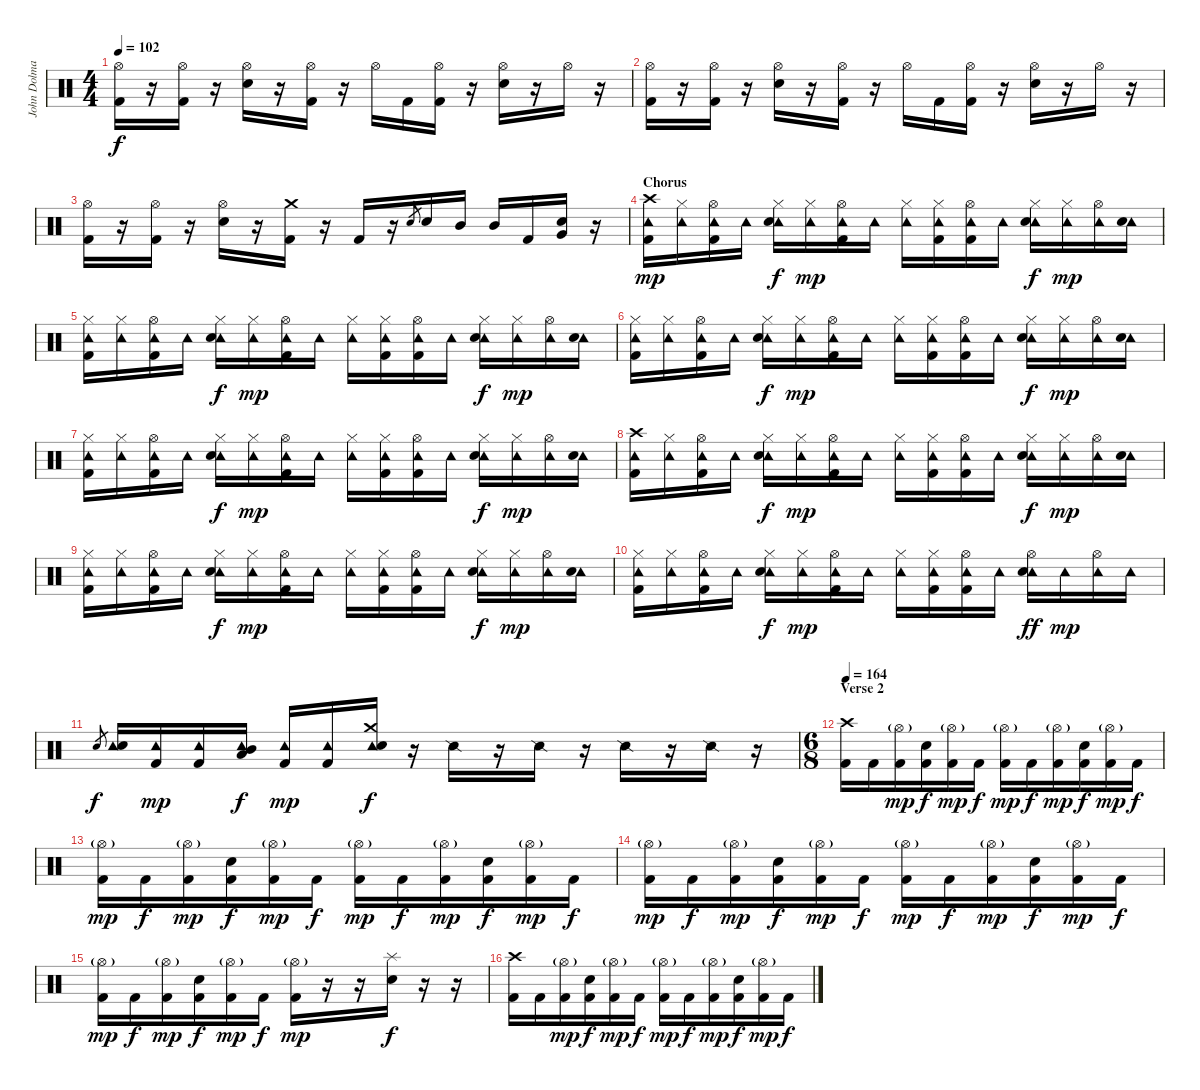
\track ("John Dolmayan (Drums)" "John Dolma") {instrument percussion}
\staff {score}
\articulation defaults
\ts (4 4)
\tempo 102
\clef neutral
\ks c
("Hi-Hat (open)" "Kick (hit) 2").16{dy f} r.16 ("Hi-Hat (open)" "Kick (hit) 2").16 r.16 ("Hi-Hat (open)" "Electric Snare (hit)").16 r.16 ("Hi-Hat (open)" "Kick (hit) 2").16 r.16 "Hi-Hat (open)".16 "Kick (hit) 2".16 ("Hi-Hat (open)" "Kick (hit) 2").16 r.16 ("Hi-Hat (open)" "Electric Snare (hit)").16 r.16 "Hi-Hat (open)".16 r.16 |
("Hi-Hat (open)" "Kick (hit) 2").16 r.16 ("Hi-Hat (open)" "Kick (hit) 2").16 r.16 ("Hi-Hat (open)" "Electric Snare (hit)").16 r.16 ("Hi-Hat (open)" "Kick (hit) 2").16 r.16 "Hi-Hat (open)".16 "Kick (hit) 2".16 ("Hi-Hat (open)" "Kick (hit) 2").16 r.16 ("Hi-Hat (open)" "Electric Snare (hit)").16 r.16 "Hi-Hat (open)".16 r.16 |
("Hi-Hat (open)" "Kick (hit) 2").16 r.16 ("Hi-Hat (open)" "Kick (hit) 2").16 r.16 ("Hi-Hat (open)" "Electric Snare (hit)").16 r.16 ("Crash medium (hit)" "Kick (hit) 2").16 r.16 "Kick (hit) 2".16 r.16 "Electric Snare (hit)".8{gr} "Electric Snare (hit)".16 "Mid Tom (hit)".16 "Mid Tom (hit)".16 "Kick (hit) 2".16 ("Very Low Tom (hit)" "Electric Snare (hit)").16 r.16 |
\section ("" "Chorus")
("Crash high (hit)" "Tambourine (hit)" "Kick (hit) 2").16{dy mp} ("Hi-Hat (closed)" "Tambourine (hit)").16 ("Hi-Hat (open)" "Tambourine (hit)" "Kick (hit) 2").16 "Tambourine (hit)".16 ("Hi-Hat (closed)" "Tambourine (hit)" "Electric Snare (hit)").16{dy f} ("Hi-Hat (closed)" "Tambourine (hit)").16{dy mp} ("Hi-Hat (open)" "Tambourine (hit)" "Kick (hit) 2").16 "Tambourine (hit)".16 ("Hi-Hat (closed)" "Tambourine (hit)").16 ("Hi-Hat (closed)" "Tambourine (hit)" "Kick (hit) 2").16 ("Hi-Hat (open)" "Tambourine (hit)" "Kick (hit) 2").16 "Tambourine (hit)".16 ("Hi-Hat (closed)" "Tambourine (hit)" "Electric Snare (hit)").16{dy f} ("Hi-Hat (closed)" "Tambourine (hit)").16{dy mp} ("Hi-Hat (open)" "Tambourine (hit)").16 ("Tambourine (hit)" "Electric Snare (hit)").16 |
("Hi-Hat (closed)" "Tambourine (hit)" "Kick (hit) 2").16 ("Hi-Hat (closed)" "Tambourine (hit)").16 ("Hi-Hat (open)" "Tambourine (hit)" "Kick (hit) 2").16 "Tambourine (hit)".16 ("Hi-Hat (closed)" "Tambourine (hit)" "Electric Snare (hit)").16{dy f} ("Hi-Hat (closed)" "Tambourine (hit)").16{dy mp} ("Hi-Hat (open)" "Tambourine (hit)" "Kick (hit) 2").16 "Tambourine (hit)".16 ("Hi-Hat (closed)" "Tambourine (hit)").16 ("Hi-Hat (closed)" "Tambourine (hit)" "Kick (hit) 2").16 ("Hi-Hat (open)" "Tambourine (hit)" "Kick (hit) 2").16 "Tambourine (hit)".16 ("Hi-Hat (closed)" "Tambourine (hit)" "Electric Snare (hit)").16{dy f} ("Hi-Hat (closed)" "Tambourine (hit)").16{dy mp} ("Hi-Hat (open)" "Tambourine (hit)").16 ("Tambourine (hit)" "Electric Snare (hit)").16 |
("Hi-Hat (closed)" "Tambourine (hit)" "Kick (hit) 2").16 ("Hi-Hat (closed)" "Tambourine (hit)").16 ("Hi-Hat (open)" "Tambourine (hit)" "Kick (hit) 2").16 "Tambourine (hit)".16 ("Hi-Hat (closed)" "Tambourine (hit)" "Electric Snare (hit)").16{dy f} ("Hi-Hat (closed)" "Tambourine (hit)").16{dy mp} ("Hi-Hat (open)" "Tambourine (hit)" "Kick (hit) 2").16 "Tambourine (hit)".16 ("Hi-Hat (closed)" "Tambourine (hit)").16 ("Hi-Hat (closed)" "Tambourine (hit)" "Kick (hit) 2").16 ("Hi-Hat (open)" "Tambourine (hit)" "Kick (hit) 2").16 "Tambourine (hit)".16 ("Hi-Hat (closed)" "Tambourine (hit)" "Electric Snare (hit)").16{dy f} ("Hi-Hat (closed)" "Tambourine (hit)").16{dy mp} ("Hi-Hat (open)" "Tambourine (hit)").16 ("Tambourine (hit)" "Electric Snare (hit)").16 |
("Hi-Hat (closed)" "Tambourine (hit)" "Kick (hit) 2").16 ("Hi-Hat (closed)" "Tambourine (hit)").16 ("Hi-Hat (open)" "Tambourine (hit)" "Kick (hit) 2").16 "Tambourine (hit)".16 ("Hi-Hat (closed)" "Tambourine (hit)" "Electric Snare (hit)").16{dy f} ("Hi-Hat (closed)" "Tambourine (hit)").16{dy mp} ("Hi-Hat (open)" "Tambourine (hit)" "Kick (hit) 2").16 "Tambourine (hit)".16 ("Hi-Hat (closed)" "Tambourine (hit)").16 ("Hi-Hat (closed)" "Tambourine (hit)" "Kick (hit) 2").16 ("Hi-Hat (open)" "Tambourine (hit)" "Kick (hit) 2").16 "Tambourine (hit)".16 ("Hi-Hat (closed)" "Tambourine (hit)" "Electric Snare (hit)").16{dy f} ("Hi-Hat (closed)" "Tambourine (hit)").16{dy mp} ("Hi-Hat (open)" "Tambourine (hit)").16 ("Tambourine (hit)" "Electric Snare (hit)").16 |
("Crash high (hit)" "Tambourine (hit)" "Kick (hit) 2").16 ("Hi-Hat (closed)" "Tambourine (hit)").16 ("Hi-Hat (open)" "Tambourine (hit)" "Kick (hit) 2").16 "Tambourine (hit)".16 ("Hi-Hat (closed)" "Tambourine (hit)" "Electric Snare (hit)").16{dy f} ("Hi-Hat (closed)" "Tambourine (hit)").16{dy mp} ("Hi-Hat (open)" "Tambourine (hit)" "Kick (hit) 2").16 "Tambourine (hit)".16 ("Hi-Hat (closed)" "Tambourine (hit)").16 ("Hi-Hat (closed)" "Tambourine (hit)" "Kick (hit) 2").16 ("Hi-Hat (open)" "Tambourine (hit)" "Kick (hit) 2").16 "Tambourine (hit)".16 ("Hi-Hat (closed)" "Tambourine (hit)" "Electric Snare (hit)").16{dy f} ("Hi-Hat (closed)" "Tambourine (hit)").16{dy mp} ("Hi-Hat (open)" "Tambourine (hit)").16 ("Tambourine (hit)" "Electric Snare (hit)").16 |
("Hi-Hat (closed)" "Tambourine (hit)" "Kick (hit) 2").16 ("Hi-Hat (closed)" "Tambourine (hit)").16 ("Hi-Hat (open)" "Tambourine (hit)" "Kick (hit) 2").16 "Tambourine (hit)".16 ("Hi-Hat (closed)" "Tambourine (hit)" "Electric Snare (hit)").16{dy f} ("Hi-Hat (closed)" "Tambourine (hit)").16{dy mp} ("Hi-Hat (open)" "Tambourine (hit)" "Kick (hit) 2").16 "Tambourine (hit)".16 ("Hi-Hat (closed)" "Tambourine (hit)").16 ("Hi-Hat (closed)" "Tambourine (hit)" "Kick (hit) 2").16 ("Hi-Hat (open)" "Tambourine (hit)" "Kick (hit) 2").16 "Tambourine (hit)".16 ("Hi-Hat (closed)" "Tambourine (hit)" "Electric Snare (hit)").16{dy f} ("Hi-Hat (closed)" "Tambourine (hit)").16{dy mp} ("Hi-Hat (open)" "Tambourine (hit)").16 ("Tambourine (hit)" "Electric Snare (hit)").16 |
("Hi-Hat (closed)" "Tambourine (hit)" "Kick (hit) 2").16 ("Hi-Hat (closed)" "Tambourine (hit)").16 ("Hi-Hat (open)" "Tambourine (hit)" "Kick (hit) 2").16 "Tambourine (hit)".16 ("Hi-Hat (closed)" "Tambourine (hit)" "Electric Snare (hit)").16{dy f} ("Hi-Hat (closed)" "Tambourine (hit)").16{dy mp} ("Hi-Hat (open)" "Tambourine (hit)" "Kick (hit) 2").16 "Tambourine (hit)".16 ("Hi-Hat (closed)" "Tambourine (hit)").16 ("Hi-Hat (closed)" "Tambourine (hit)" "Kick (hit) 2").16 ("Hi-Hat (open)" "Tambourine (hit)" "Kick (hit) 2").16 "Tambourine (hit)".16 ("Hi-Hat (open)" "Tambourine (hit)" "Electric Snare (hit)").16{dy ff} "Tambourine (hit)".16{dy mp} ("Hi-Hat (open)" "Tambourine (hit)").16 "Tambourine (hit)".16 |
"Electric Snare (hit)".8{gr dy f} ("Tambourine (hit)" "Electric Snare (hit)").16 ("Tambourine (hit)" "Kick (hit) 2").16{dy mp} ("Tambourine (hit)" "Kick (hit) 2").16 ("Tambourine (hit)" "Low Tom (hit)" "Mid Tom (hit)").16{dy f} ("Tambourine (hit)" "Kick (hit) 2").16{dy mp} ("Tambourine (hit)" "Kick (hit) 2").16 ("Crash medium (hit)" "Tambourine (hit)" "Electric Snare (hit)").16{dy f} r.16 "Snare (side stick) 2".16 r.16 "Snare (side stick) 2".16 r.16 "Snare (side stick) 2".16 r.16 "Snare (side stick) 2".16 r.16 |
\ts (6 8)
\section ("" "Verse 2")
\tempo 164
("Crash high (hit)" "Kick (hit) 2").16 "Kick (hit) 2".16 ("Hi-Hat (open)"{g} "Kick (hit) 2").16{dy mp} ("Electric Snare (hit)" "Kick (hit) 2").16{dy f} ("Hi-Hat (open)"{g} "Kick (hit) 2").16{dy mp} "Kick (hit) 2".16{dy f} ("Hi-Hat (open)"{g} "Kick (hit) 2").16{dy mp} "Kick (hit) 2".16{dy f} ("Hi-Hat (open)"{g} "Kick (hit) 2").16{dy mp} ("Electric Snare (hit)" "Kick (hit) 2").16{dy f} ("Hi-Hat (open)"{g} "Kick (hit) 2").16{dy mp} "Kick (hit) 2".16{dy f} |
("Hi-Hat (open)"{g} "Kick (hit) 2").16{dy mp} "Kick (hit) 2".16{dy f} ("Hi-Hat (open)"{g} "Kick (hit) 2").16{dy mp} ("Electric Snare (hit)" "Kick (hit) 2").16{dy f} ("Hi-Hat (open)"{g} "Kick (hit) 2").16{dy mp} "Kick (hit) 2".16{dy f} ("Hi-Hat (open)"{g} "Kick (hit) 2").16{dy mp} "Kick (hit) 2".16{dy f} ("Hi-Hat (open)"{g} "Kick (hit) 2").16{dy mp} ("Electric Snare (hit)" "Kick (hit) 2").16{dy f} ("Hi-Hat (open)"{g} "Kick (hit) 2").16{dy mp} "Kick (hit) 2".16{dy f} |
("Hi-Hat (open)"{g} "Kick (hit) 2").16{dy mp} "Kick (hit) 2".16{dy f} ("Hi-Hat (open)"{g} "Kick (hit) 2").16{dy mp} ("Electric Snare (hit)" "Kick (hit) 2").16{dy f} ("Hi-Hat (open)"{g} "Kick (hit) 2").16{dy mp} "Kick (hit) 2".16{dy f} ("Hi-Hat (open)"{g} "Kick (hit) 2").16{dy mp} "Kick (hit) 2".16{dy f} ("Hi-Hat (open)"{g} "Kick (hit) 2").16{dy mp} ("Electric Snare (hit)" "Kick (hit) 2").16{dy f} ("Hi-Hat (open)"{g} "Kick (hit) 2").16{dy mp} "Kick (hit) 2".16{dy f} |
("Hi-Hat (open)"{g} "Kick (hit) 2").16{dy mp} "Kick (hit) 2".16{dy f} ("Hi-Hat (open)"{g} "Kick (hit) 2").16{dy mp} ("Electric Snare (hit)" "Kick (hit) 2").16{dy f} ("Hi-Hat (open)"{g} "Kick (hit) 2").16{dy mp} "Kick (hit) 2".16{dy f} ("Hi-Hat (open)"{g} "Kick (hit) 2").16{dy mp} r.16 r.16 ("Splash (hit)" "Electric Snare (hit)").16{dy f} r.16 r.16 |
("Crash high (hit)" "Kick (hit) 2").16 "Kick (hit) 2".16 ("Hi-Hat (open)"{g} "Kick (hit) 2").16{dy mp} ("Electric Snare (hit)" "Kick (hit) 2").16{dy f} ("Hi-Hat (open)"{g} "Kick (hit) 2").16{dy mp} "Kick (hit) 2".16{dy f} ("Hi-Hat (open)"{g} "Kick (hit) 2").16{dy mp} "Kick (hit) 2".16{dy f} ("Hi-Hat (open)"{g} "Kick (hit) 2").16{dy mp} ("Electric Snare (hit)" "Kick (hit) 2").16{dy f} ("Hi-Hat (open)"{g} "Kick (hit) 2").16{dy mp} "Kick (hit) 2".16{dy f}
